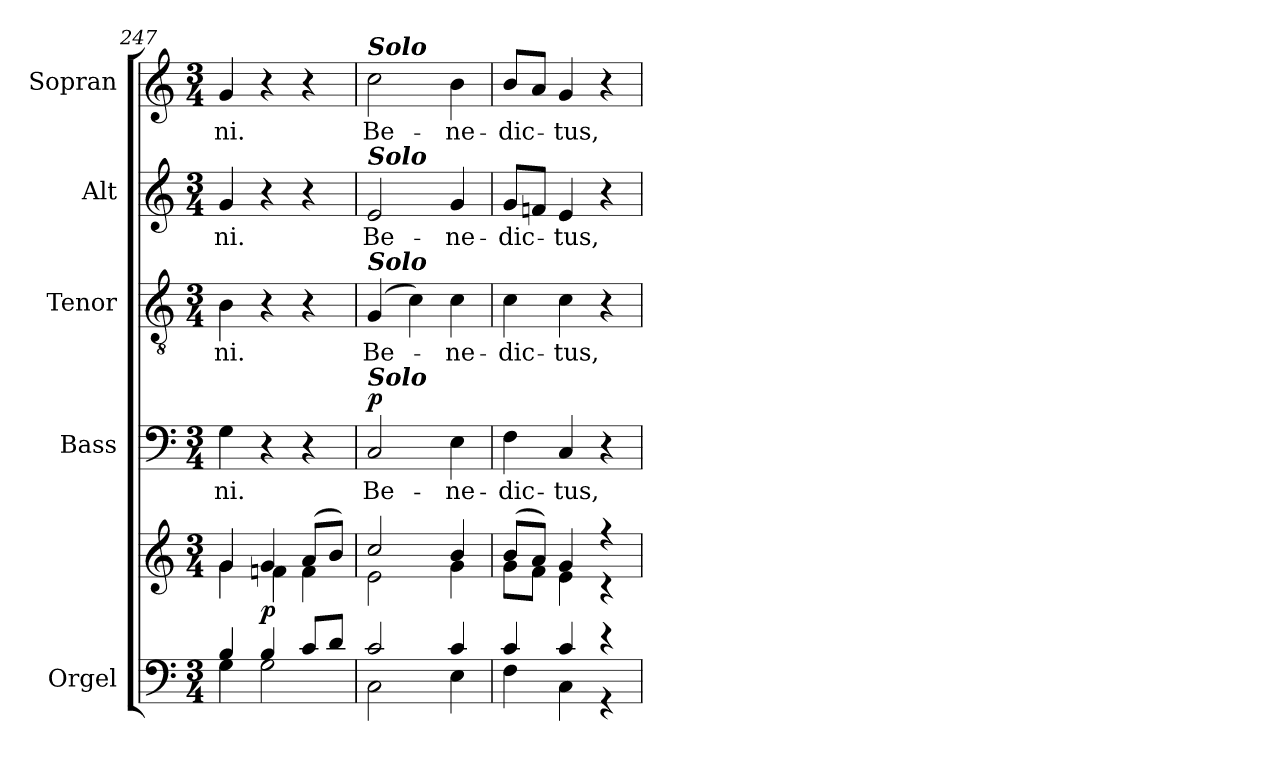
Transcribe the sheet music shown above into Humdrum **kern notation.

**kern	**kern	**dynam	**kern	**text	**dynam	**kern	**text	**kern	**text	**kern	**text
*part5	*part5	*part5	*part4	*part4	*part4	*part3	*part3	*part2	*part2	*part1	*part1
*staff6	*staff5	*staff5/6	*staff4	*staff4	*staff4	*staff3	*staff3	*staff2	*staff2	*staff1	*staff1
*I"Orgel	*	*	*I"Bass	*	*	*I"Tenor	*	*I"Alt	*	*I"Sopran	*
*I'Org.	*	*	*I'B.	*	*	*I'T.	*	*I'A.	*	*I'S.	*
*clefF4	*clefG2	*	*clefF4	*	*	*clefGv2	*	*clefG2	*	*clefG2	*
*k[]	*k[]	*	*k[]	*	*	*k[]	*	*k[]	*	*k[]	*
*C:	*C:	*	*C:	*	*	*C:	*	*C:	*	*C:	*
*M3/4	*M3/4	*	*M3/4	*	*	*M3/4	*	*M3/4	*	*M3/4	*
=247	=247	=247	=247	=247	=247	=247	=247	=247	=247	=247	=247
*^	*^	*	*	*	*	*	*	*	*	*	*
!	!	!	!	!	!	!LO:LY:b	!	!	!LO:LY:b	!	!LO:LY:b	!	!LO:LY:b
4B/	4G\	4g/	4g\	.	4G\	-ni.	.	4B\	-ni.	4g/	-ni.	4g/	-ni.
!	!	!	!	!LO:DY:b	!	!	!	!	!	!	!	!	!
4B/	2G\	4g/	4fn\	p	4r	.	.	4r	.	4r	.	4r	.
8c/L	.	(>8a/L	4f\	.	4r	.	.	4r	.	4r	.	4r	.
8d/J	.	8b/J)	.	.	.	.	.	.	.	.	.	.	.
=248	=248	=248	=248	=248	=248	=248	=248	=248	=248	=248	=248	=248	=248
!	!	!	!	!	!	!	!	!	!	!	!	!LO:TX:a:Bi:t=Solo	!
!	!	!	!	!	!	!	!	!	!	!LO:TX:a:Bi:t=Solo	!	!	!
!	!	!	!	!	!	!	!	!LO:TX:a:Bi:t=Solo	!	!	!	!	!
!	!	!	!	!	!LO:TX:a:Bi:t=Solo	!	!	!	!	!	!	!	!
!	!	!	!	!	!	!LO:LY:b	!LO:DY:a	!	!LO:LY:b	!	!LO:LY:b	!	!LO:LY:b
2c/	2C\	2cc/	2e\	.	2C/	Be-	p	(4G/	Be-	2e/	Be-	2cc\	Be-
.	.	.	.	.	.	.	.	4c\)	.	.	.	.	.
!	!	!	!	!	!	!LO:LY:b	!	!	!LO:LY:b	!	!LO:LY:b	!	!LO:LY:b
4c/	4E\	4b/	4g\	.	4E\	-ne-	.	4c\	-ne-	4g/	-ne-	4b\	-ne-
=249	=249	=249	=249	=249	=249	=249	=249	=249	=249	=249	=249	=249	=249
!	!	!	!	!	!	!LO:LY:b	!	!	!LO:LY:b	!	!LO:LY:b	!	!LO:LY:b
4c/	4F\	(>8b/L	8g\L	.	4F\	-dic-	.	4c\	-dic-	8g/L	-dic-	8b/L	-dic-
.	.	8a/J)	8f\J	.	.	.	.	.	.	8fn/J	.	8a/J	.
!	!	!	!	!	!	!LO:LY:b	!	!	!LO:LY:b	!	!LO:LY:b	!	!LO:LY:b
4c/	4C\	4g/	4e\	.	4C/	-tus,	.	4c\	-tus,	4e/	-tus,	4g/	-tus,
4r	4r	4r	4r	.	4r	.	.	4r	.	4r	.	4r	.
*v	*v	*	*	*	*	*	*	*	*	*	*	*	*
*	*v	*v	*	*	*	*	*	*	*	*	*	*
=	=	=	=	=	=	=	=	=	=	=	=
*-	*-	*-	*-	*-	*-	*-	*-	*-	*-	*-	*-
